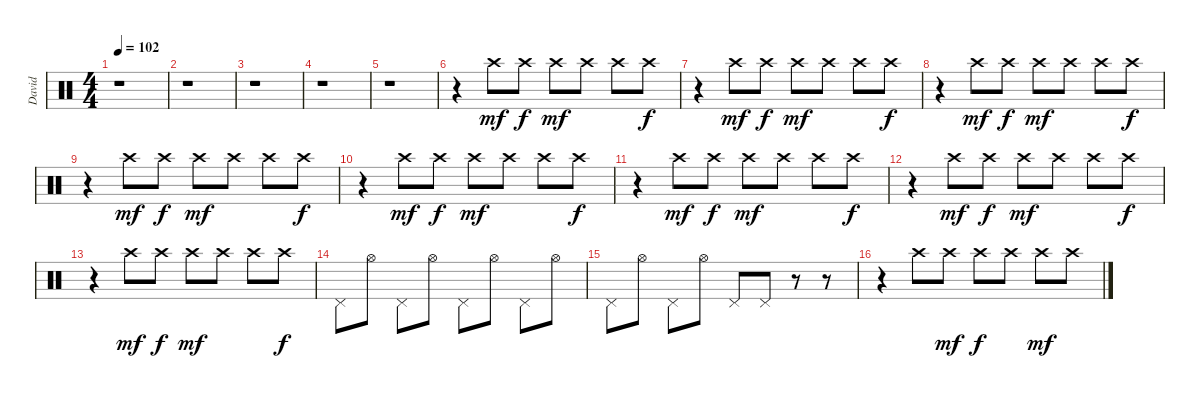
\track ("David" "David") {instrument percussion}
\staff {score}
\articulation defaults
\ts (4 4)
\tempo 102
\clef neutral
\ks c
r.1{dy fff} |
r.1 |
r.1 |
r.1 |
r.1 |
r.4 "Crash high (hit)".8{dy mf} "Crash high (hit)".8{dy f} "Crash high (hit)".8{dy mf} "Crash high (hit)".8 "Crash high (hit)".8 "Crash high (hit)".8{dy f} |
r.4 "Crash high (hit)".8{dy mf} "Crash high (hit)".8{dy f} "Crash high (hit)".8{dy mf} "Crash high (hit)".8 "Crash high (hit)".8 "Crash high (hit)".8{dy f} |
r.4 "Crash high (hit)".8{dy mf} "Crash high (hit)".8{dy f} "Crash high (hit)".8{dy mf} "Crash high (hit)".8 "Crash high (hit)".8 "Crash high (hit)".8{dy f} |
r.4 "Crash high (hit)".8{dy mf} "Crash high (hit)".8{dy f} "Crash high (hit)".8{dy mf} "Crash high (hit)".8 "Crash high (hit)".8 "Crash high (hit)".8{dy f} |
r.4 "Crash high (hit)".8{dy mf} "Crash high (hit)".8{dy f} "Crash high (hit)".8{dy mf} "Crash high (hit)".8 "Crash high (hit)".8 "Crash high (hit)".8{dy f} |
r.4 "Crash high (hit)".8{dy mf} "Crash high (hit)".8{dy f} "Crash high (hit)".8{dy mf} "Crash high (hit)".8 "Crash high (hit)".8 "Crash high (hit)".8{dy f} |
r.4 "Crash high (hit)".8{dy mf} "Crash high (hit)".8{dy f} "Crash high (hit)".8{dy mf} "Crash high (hit)".8 "Crash high (hit)".8 "Crash high (hit)".8{dy f} |
r.4 "Crash high (hit)".8{dy mf} "Crash high (hit)".8{dy f} "Crash high (hit)".8{dy mf} "Crash high (hit)".8 "Crash high (hit)".8 "Crash high (hit)".8{dy f} |
"Pedal Hi-Hat (hit)".8 "Hi-Hat (open)".8 "Pedal Hi-Hat (hit)".8 "Hi-Hat (open)".8 "Pedal Hi-Hat (hit)".8 "Hi-Hat (open)".8 "Pedal Hi-Hat (hit)".8 "Hi-Hat (open)".8 |
"Pedal Hi-Hat (hit)".8 "Hi-Hat (open)".8 "Pedal Hi-Hat (hit)".8 "Hi-Hat (open)".8 "Pedal Hi-Hat (hit)".8 "Pedal Hi-Hat (hit)".8 r.8 r.8 |
r.4 "Crash high (hit)".8 "Crash high (hit)".8{dy mf} "Crash high (hit)".8{dy f} "Crash high (hit)".8 "Crash high (hit)".8{dy mf} "Crash high (hit)".8
